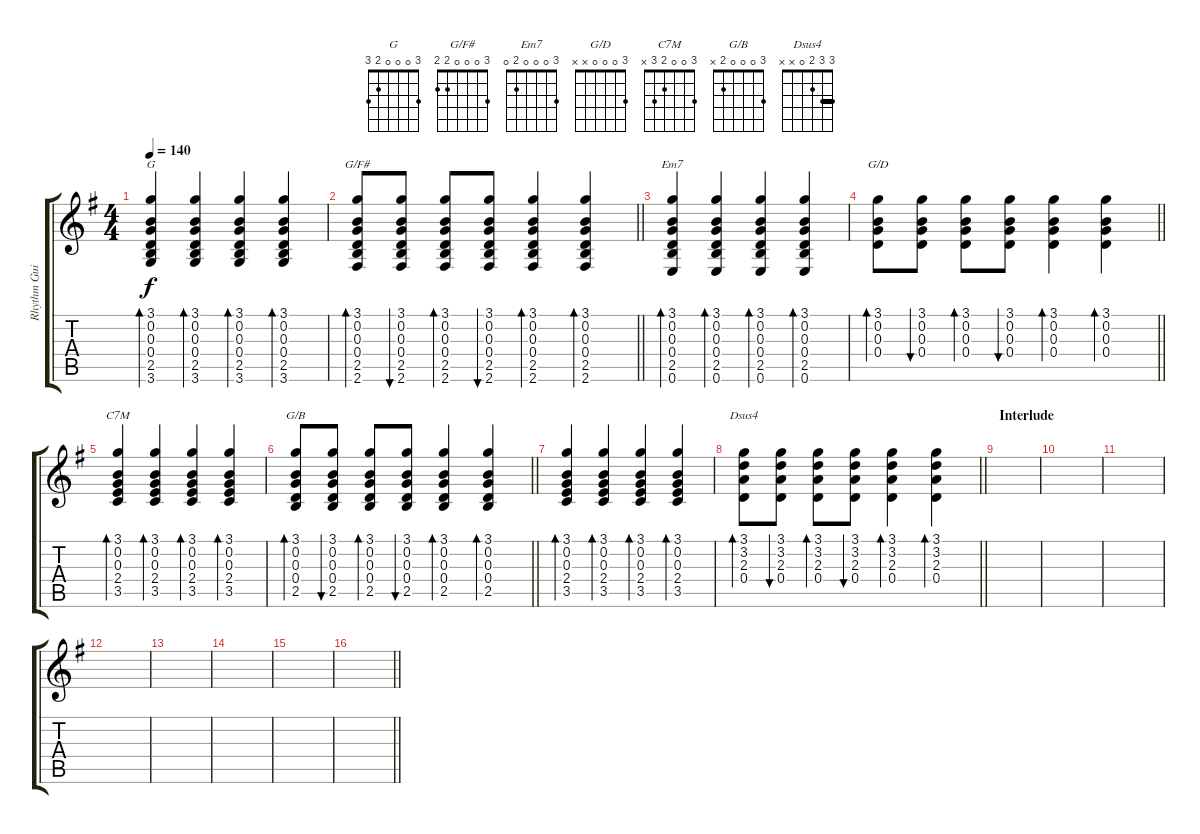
\track ("Rhythm Guitar" "Rhythm Gui") {instrument distortionguitar}
\staff {score tabs}
\tuning (E4 B3 G3 D3 A2 E2) {hide}
\chord ("G" 3 0 0 0 2 3)
\chord ("G/F#" 3 0 0 0 2 2)
\chord ("Em7" 3 0 0 0 2 0)
\chord ("G/D" 3 0 0 0 x x)
\chord ("C7M" 3 0 0 2 3 x)
\chord ("G/B" 3 0 0 0 2 x)
\chord ("Dsus4" 3 3 2 0 x x) {barre 3}
\ts (4 4)
\tempo 140
\clef g2
\ks g
(3.1 0.2 0.3 0.4 2.5 3.6).4{bd 60 ch "G" dy f} (3.1 0.2 0.3 0.4 2.5 3.6).4{bd 60} (3.1 0.2 0.3 0.4 2.5 3.6).4{bd 60} (3.1 0.2 0.3 0.4 2.5 3.6).4{bd 60} |
\barLineRight lightlight
(3.1 0.2 0.3 0.4 2.5 2.6).8{bd 60 ch "G/F#"} (3.1 0.2 0.3 0.4 2.5 2.6).8{bu 60} (3.1 0.2 0.3 0.4 2.5 2.6).8{bd 60} (3.1 0.2 0.3 0.4 2.5 2.6).8{bu 60} (3.1 0.2 0.3 0.4 2.5 2.6).4{bd 60} (3.1 0.2 0.3 0.4 2.5 2.6).4{bd 60} |
(3.1 0.2 0.3 0.4 2.5 0.6).4{bd 60 ch "Em7"} (3.1 0.2 0.3 0.4 2.5 0.6).4{bd 60} (3.1 0.2 0.3 0.4 2.5 0.6).4{bd 60} (3.1 0.2 0.3 0.4 2.5 0.6).4{bd 60} |
\barLineRight lightlight
(3.1 0.2 0.3 0.4).8{bd 60 ch "G/D"} (3.1 0.2 0.3 0.4).8{bu 60} (3.1 0.2 0.3 0.4).8{bd 60} (3.1 0.2 0.3 0.4).8{bu 60} (3.1 0.2 0.3 0.4).4{bd 60} (3.1 0.2 0.3 0.4).4{bd 60} |
(3.1 0.2 0.3 2.4 3.5).4{bd 60 ch "C7M"} (3.1 0.2 0.3 2.4 3.5).4{bd 60} (3.1 0.2 0.3 2.4 3.5).4{bd 60} (3.1 0.2 0.3 2.4 3.5).4{bd 60} |
\barLineRight lightlight
(3.1 0.2 0.3 0.4 2.5).8{bd 60 ch "G/B"} (3.1 0.2 0.3 0.4 2.5).8{bu 60} (3.1 0.2 0.3 0.4 2.5).8{bd 60} (3.1 0.2 0.3 0.4 2.5).8{bu 60} (3.1 0.2 0.3 0.4 2.5).4{bd 60} (3.1 0.2 0.3 0.4 2.5).4{bd 60} |
(3.1 0.2 0.3 2.4 3.5).4{bd 60} (3.1 0.2 0.3 2.4 3.5).4{bd 60} (3.1 0.2 0.3 2.4 3.5).4{bd 60} (3.1 0.2 0.3 2.4 3.5).4{bd 60} |
\barLineRight lightlight
(3.1 3.2 2.3 0.4).8{bd 60 ch "Dsus4"} (3.1 3.2 2.3 0.4).8{bu 60} (3.1 3.2 2.3 0.4).8{bd 60} (3.1 3.2 2.3 0.4).8{bu 60} (3.1 3.2 2.3 0.4).4{bd 60} (3.1 3.2 2.3 0.4).4{bd 60} |
\section ("" "Interlude")
|
|
|
|
|
|
|
\barLineRight lightlight
